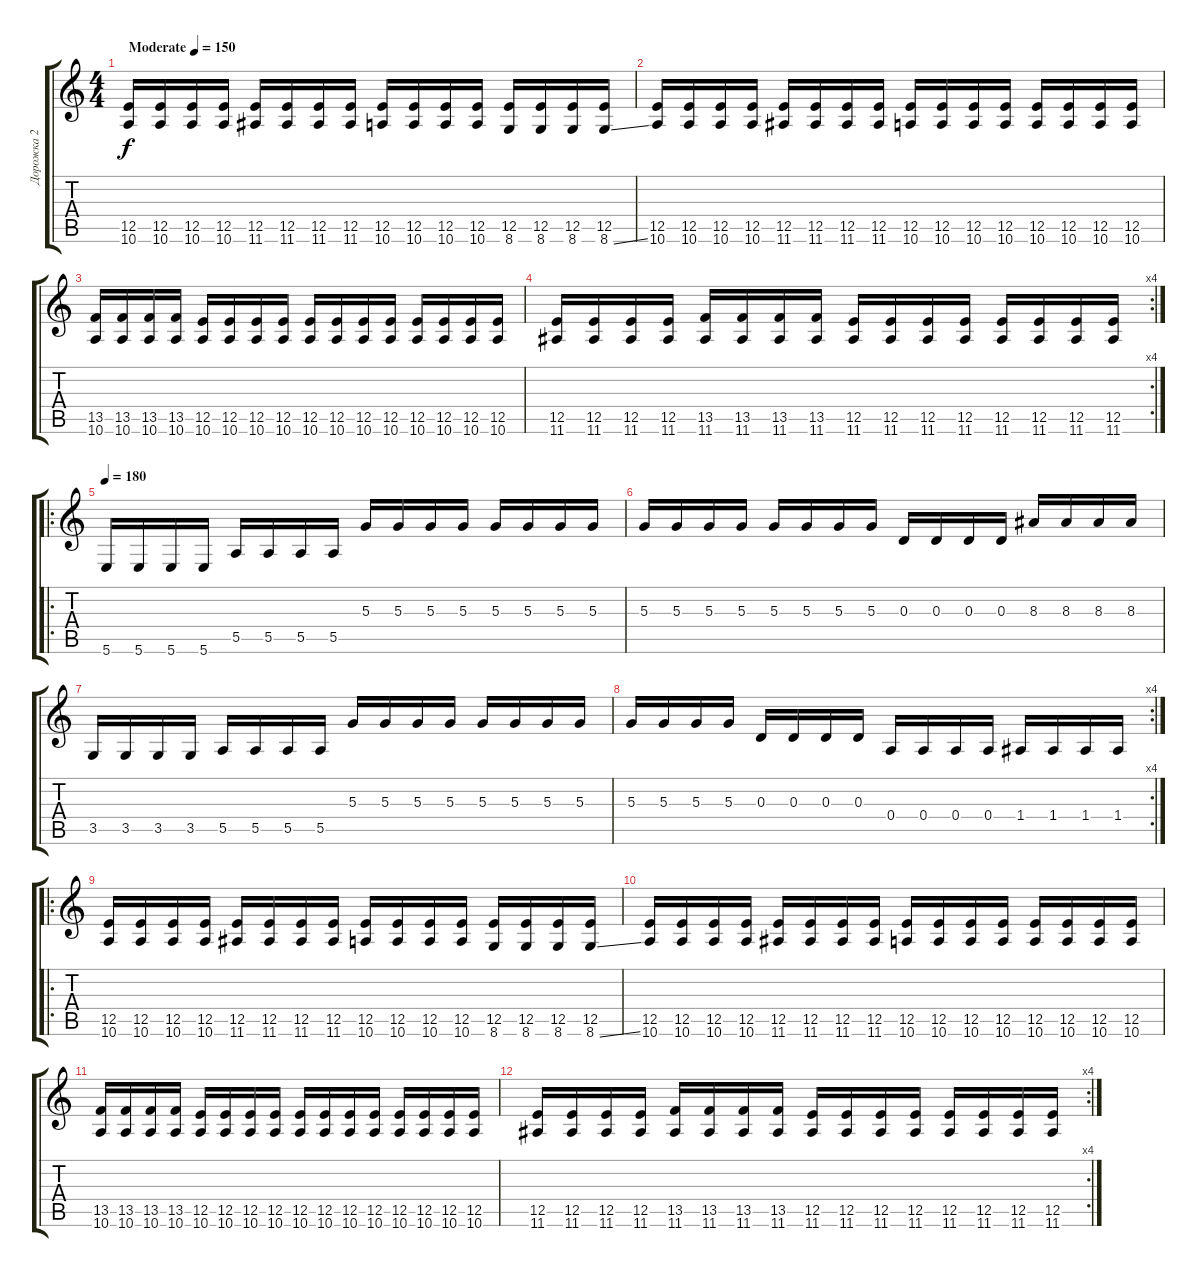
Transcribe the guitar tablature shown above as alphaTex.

\track ("Дорожка 2" "Дорожка 2") {instrument overdrivenguitar}
\staff {score tabs}
\tuning (B3 Gb3 D3 A2 E2 B1) {hide}
\ts (4 4)
\tempo (150 "Moderate")
\clef g2
\ks c
(12.5 10.6).16{dy f instrument overdrivenguitar} (12.5 10.6).16 (12.5 10.6).16 (12.5 10.6).16 (12.5 11.6).16 (12.5 11.6).16 (12.5 11.6).16 (12.5 11.6).16 (12.5 10.6).16 (12.5 10.6).16 (12.5 10.6).16 (12.5 10.6).16 (12.5 8.6).16 (12.5 8.6).16 (12.5 8.6).16 (12.5 8.6{ss}).16 |
(12.5 10.6).16 (12.5 10.6).16 (12.5 10.6).16 (12.5 10.6).16 (12.5 11.6).16 (12.5 11.6).16 (12.5 11.6).16 (12.5 11.6).16 (12.5 10.6).16 (12.5 10.6).16 (12.5 10.6).16 (12.5 10.6).16 (12.5 10.6).16 (12.5 10.6).16 (12.5 10.6).16 (12.5 10.6).16 |
(13.5 10.6).16 (13.5 10.6).16 (13.5 10.6).16 (13.5 10.6).16 (12.5 10.6).16 (12.5 10.6).16 (12.5 10.6).16 (12.5 10.6).16 (12.5 10.6).16 (12.5 10.6).16 (12.5 10.6).16 (12.5 10.6).16 (12.5 10.6).16 (12.5 10.6).16 (12.5 10.6).16 (12.5 10.6).16 |
\rc 4
(12.5 11.6).16 (12.5 11.6).16 (12.5 11.6).16 (12.5 11.6).16 (13.5 11.6).16 (13.5 11.6).16 (13.5 11.6).16 (13.5 11.6).16 (12.5 11.6).16 (12.5 11.6).16 (12.5 11.6).16 (12.5 11.6).16 (12.5 11.6).16 (12.5 11.6).16 (12.5 11.6).16 (12.5 11.6).16 |
\ro
\tempo 180
5.6.16 5.6.16 5.6.16 5.6.16 5.5.16 5.5.16 5.5.16 5.5.16 5.3.16 5.3.16 5.3.16 5.3.16 5.3.16 5.3.16 5.3.16 5.3.16 |
5.3.16 5.3.16 5.3.16 5.3.16 5.3.16 5.3.16 5.3.16 5.3.16 0.3.16 0.3.16 0.3.16 0.3.16 8.3.16 8.3.16 8.3.16 8.3.16 |
3.5.16 3.5.16 3.5.16 3.5.16 5.5.16 5.5.16 5.5.16 5.5.16 5.3.16 5.3.16 5.3.16 5.3.16 5.3.16 5.3.16 5.3.16 5.3.16 |
\rc 4
5.3.16 5.3.16 5.3.16 5.3.16 0.3.16 0.3.16 0.3.16 0.3.16 0.4.16 0.4.16 0.4.16 0.4.16 1.4.16 1.4.16 1.4.16 1.4.16 |
\ro
(12.5 10.6).16 (12.5 10.6).16 (12.5 10.6).16 (12.5 10.6).16 (12.5 11.6).16 (12.5 11.6).16 (12.5 11.6).16 (12.5 11.6).16 (12.5 10.6).16 (12.5 10.6).16 (12.5 10.6).16 (12.5 10.6).16 (12.5 8.6).16 (12.5 8.6).16 (12.5 8.6).16 (12.5 8.6{ss}).16 |
(12.5 10.6).16 (12.5 10.6).16 (12.5 10.6).16 (12.5 10.6).16 (12.5 11.6).16 (12.5 11.6).16 (12.5 11.6).16 (12.5 11.6).16 (12.5 10.6).16 (12.5 10.6).16 (12.5 10.6).16 (12.5 10.6).16 (12.5 10.6).16 (12.5 10.6).16 (12.5 10.6).16 (12.5 10.6).16 |
(13.5 10.6).16 (13.5 10.6).16 (13.5 10.6).16 (13.5 10.6).16 (12.5 10.6).16 (12.5 10.6).16 (12.5 10.6).16 (12.5 10.6).16 (12.5 10.6).16 (12.5 10.6).16 (12.5 10.6).16 (12.5 10.6).16 (12.5 10.6).16 (12.5 10.6).16 (12.5 10.6).16 (12.5 10.6).16 |
\rc 4
(12.5 11.6).16 (12.5 11.6).16 (12.5 11.6).16 (12.5 11.6).16 (13.5 11.6).16 (13.5 11.6).16 (13.5 11.6).16 (13.5 11.6).16 (12.5 11.6).16 (12.5 11.6).16 (12.5 11.6).16 (12.5 11.6).16 (12.5 11.6).16 (12.5 11.6).16 (12.5 11.6).16 (12.5 11.6).16
